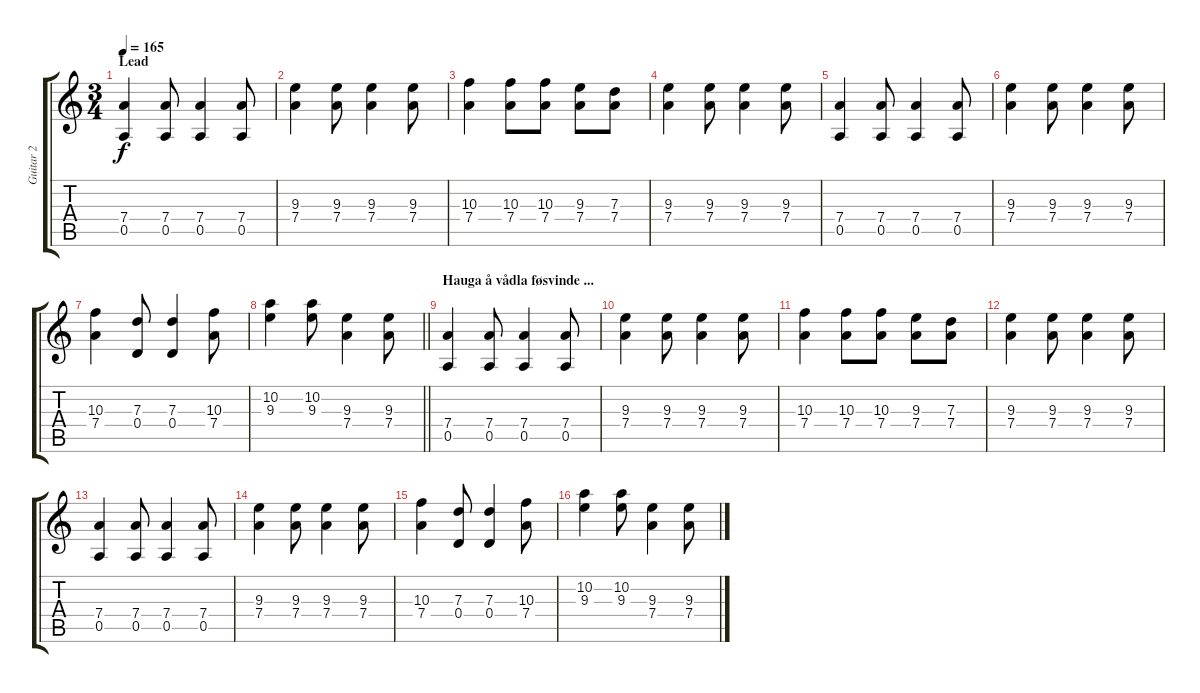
\track ("Guitar 2" "Guitar 2") {instrument distortionguitar}
\staff {score tabs}
\tuning (E4 B3 G3 D3 A2 E2) {hide}
\ts (3 4)
\section ("" "Lead")
\tempo 165
\clef g2
\ks c
(7.4 0.5).4{dy f} (7.4 0.5).8 (7.4 0.5).4 (7.4 0.5).8 |
(9.3 7.4).4 (9.3 7.4).8 (9.3 7.4).4 (9.3 7.4).8 |
(10.3 7.4).4 (10.3 7.4).8 (10.3 7.4).8 (9.3 7.4).8 (7.3 7.4).8 |
(9.3 7.4).4 (9.3 7.4).8 (9.3 7.4).4 (9.3 7.4).8 |
(7.4 0.5).4 (7.4 0.5).8 (7.4 0.5).4 (7.4 0.5).8 |
(9.3 7.4).4 (9.3 7.4).8 (9.3 7.4).4 (9.3 7.4).8 |
(10.3 7.4).4 (7.3 0.4).8 (7.3 0.4).4 (10.3 7.4).8 |
\barLineRight lightlight
(10.2 9.3).4 (10.2 9.3).8 (9.3 7.4).4 (9.3 7.4).8 |
\section ("" "Hauga å vådla føsvinde ...")
(7.4 0.5).4 (7.4 0.5).8 (7.4 0.5).4 (7.4 0.5).8 |
(9.3 7.4).4 (9.3 7.4).8 (9.3 7.4).4 (9.3 7.4).8 |
(10.3 7.4).4 (10.3 7.4).8 (10.3 7.4).8 (9.3 7.4).8 (7.3 7.4).8 |
(9.3 7.4).4 (9.3 7.4).8 (9.3 7.4).4 (9.3 7.4).8 |
(7.4 0.5).4 (7.4 0.5).8 (7.4 0.5).4 (7.4 0.5).8 |
(9.3 7.4).4 (9.3 7.4).8 (9.3 7.4).4 (9.3 7.4).8 |
(10.3 7.4).4 (7.3 0.4).8 (7.3 0.4).4 (10.3 7.4).8 |
(10.2 9.3).4 (10.2 9.3).8 (9.3 7.4).4 (9.3 7.4).8
